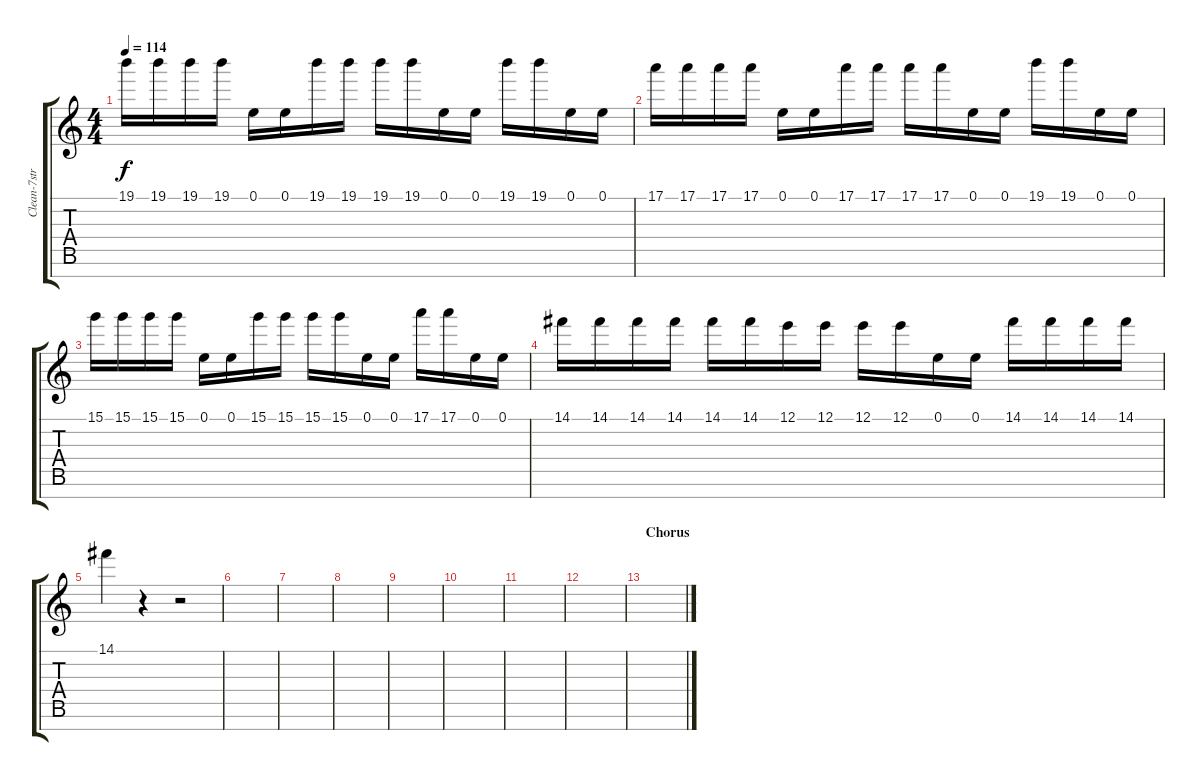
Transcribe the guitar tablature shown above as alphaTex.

\track ("Clean-7str." "Clean-7str") {instrument electricguitarclean}
\staff {score tabs}
\tuning (E4 B3 G3 D3 A2 E2 B1) {hide}
\ts (4 4)
\tempo 114
\clef g2
\ks c
19.1.16{dy f} 19.1.16 19.1.16 19.1.16 0.1.16 0.1.16 19.1.16 19.1.16 19.1.16 19.1.16 0.1.16 0.1.16 19.1.16 19.1.16 0.1.16 0.1.16 |
17.1.16 17.1.16 17.1.16 17.1.16 0.1.16 0.1.16 17.1.16 17.1.16 17.1.16 17.1.16 0.1.16 0.1.16 19.1.16 19.1.16 0.1.16 0.1.16 |
15.1.16 15.1.16 15.1.16 15.1.16 0.1.16 0.1.16 15.1.16 15.1.16 15.1.16 15.1.16 0.1.16 0.1.16 17.1.16 17.1.16 0.1.16 0.1.16 |
14.1.16 14.1.16 14.1.16 14.1.16 14.1.16 14.1.16 12.1.16 12.1.16 12.1.16 12.1.16 0.1.16 0.1.16 14.1.16 14.1.16 14.1.16 14.1.16 |
14.1.4 r.4 r.2 |
|
|
|
|
|
|
|
\section ("" "Chorus")
